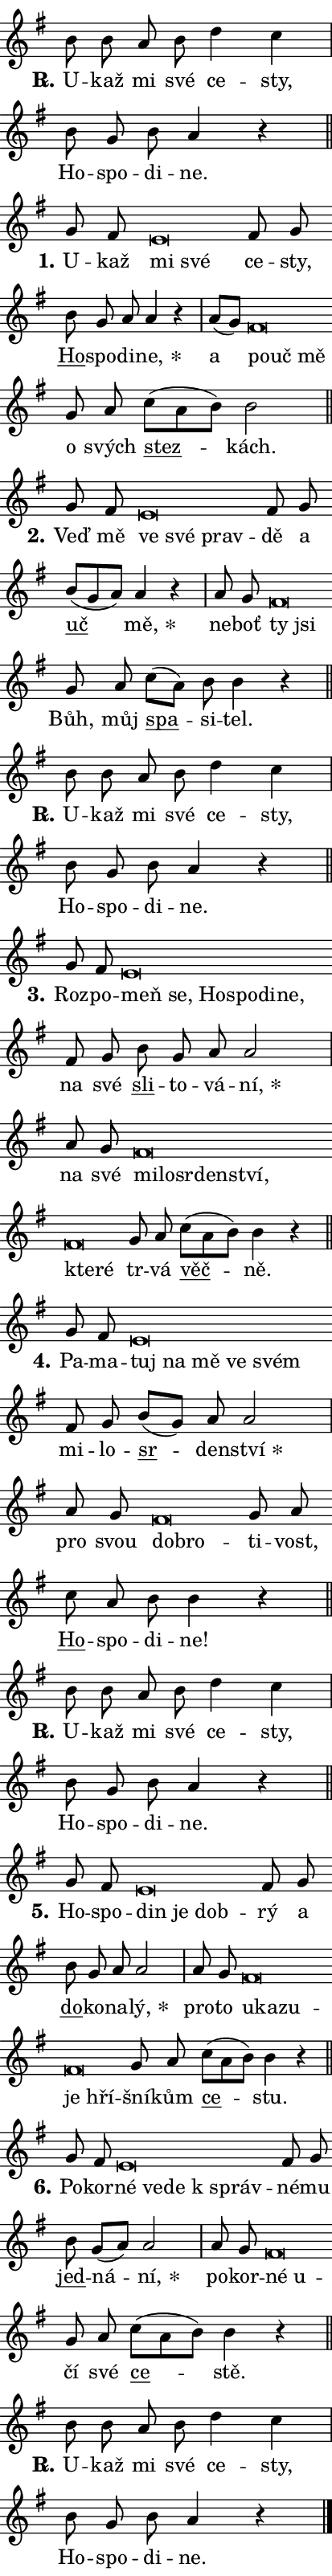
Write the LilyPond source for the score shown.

\version "2.24.0"
\header { tagline = "" }
\paper {
  indent = 0\cm
  top-margin = 0\cm
  right-margin = 0\cm
  bottom-margin = 0\cm
  left-margin = 0\cm
  paper-width = 7\cm
  page-breaking = #ly:one-page-breaking
  system-system-spacing.basic-distance = #11
  score-system-spacing.basic-distance = #11
  ragged-last = ##f
}


%% Author: Thomas Morley
%% https://lists.gnu.org/archive/html/lilypond-user/2020-05/msg00002.html
#(define (line-position grob)
"Returns position of @var[grob} in current system:
   @code{'start}, if at first time-step
   @code{'end}, if at last time-step
   @code{'middle} otherwise
"
  (let* ((col (ly:item-get-column grob))
         (ln (ly:grob-object col 'left-neighbor))
         (rn (ly:grob-object col 'right-neighbor))
         (col-to-check-left (if (ly:grob? ln) ln col))
         (col-to-check-right (if (ly:grob? rn) rn col))
         (break-dir-left
           (and
             (ly:grob-property col-to-check-left 'non-musical #f)
             (ly:item-break-dir col-to-check-left)))
         (break-dir-right
           (and
             (ly:grob-property col-to-check-right 'non-musical #f)
             (ly:item-break-dir col-to-check-right))))
        (cond ((eqv? 1 break-dir-left) 'start)
              ((eqv? -1 break-dir-right) 'end)
              (else 'middle))))

#(define (tranparent-at-line-position vctor)
  (lambda (grob)
  "Relying on @code{line-position} select the relevant enry from @var{vctor}.
Used to determine transparency,"
    (case (line-position grob)
      ((end) (not (vector-ref vctor 0)))
      ((middle) (not (vector-ref vctor 1)))
      ((start) (not (vector-ref vctor 2))))))

noteHeadBreakVisibility =
#(define-music-function (break-visibility)(vector?)
"Makes @code{NoteHead}s transparent relying on @var{break-visibility}"
#{
  \override NoteHead.transparent =
    #(tranparent-at-line-position break-visibility)
#})

#(define delete-ledgers-for-transparent-note-heads
  (lambda (grob)
    "Reads whether a @code{NoteHead} is transparent.
If so this @code{NoteHead} is removed from @code{'note-heads} from
@var{grob}, which is supposed to be @code{LedgerLineSpanner}.
As a result ledgers are not printed for this @code{NoteHead}"
    (let* ((nhds-array (ly:grob-object grob 'note-heads))
           (nhds-list
             (if (ly:grob-array? nhds-array)
                 (ly:grob-array->list nhds-array)
                 '()))
           ;; Relies on the transparent-property being done before
           ;; Staff.LedgerLineSpanner.after-line-breaking is executed.
           ;; This is fragile ...
           (to-keep
             (remove
               (lambda (nhd)
                 (ly:grob-property nhd 'transparent #f))
               nhds-list)))
      ;; TODO find a better method to iterate over grob-arrays, similiar
      ;; to filter/remove etc for lists
      ;; For now rebuilt from scratch
      (set! (ly:grob-object grob 'note-heads)  '())
      (for-each
        (lambda (nhd)
          (ly:pointer-group-interface::add-grob grob 'note-heads nhd))
        to-keep))))

hideNotes = {
  \noteHeadBreakVisibility #begin-of-line-visible
}
unHideNotes = {
  \noteHeadBreakVisibility #all-visible
}

% work-around for resetting accidentals
% https://lilypond.org/doc/v2.23/Documentation/notation/displaying-rhythms#unmetered-music
cadenzaMeasure = {
  \cadenzaOff
  \partial 1024 s1024
  \cadenzaOn
}

#(define-markup-command (accent layout props text) (markup?)
  "Underline accented syllable"
  (interpret-markup layout props
    #{\markup \override #'(offset . 4.3) \underline { #text }#}))

responsum = \markup \concat {
  "R" \hspace #-1.05 \path #0.1 #'((moveto 0 0.07) (lineto 0.9 0.8)) \hspace #0.05 "."
}

\layout {
    \context {
        \Staff
        \remove "Time_signature_engraver"
        \override LedgerLineSpanner.after-line-breaking = #delete-ledgers-for-transparent-note-heads
    }
    \context {
        \Voice {
            \override NoteHead.output-attributes = #'((class . "notehead"))
            \override Hairpin.height = #0.55
        }
    }
    \context {
        \Lyrics {
            \override StanzaNumber.output-attributes = #'((class . "stanzanumber"))
            \override LyricSpace.minimum-distance = #0.9
            \override LyricText.font-name = #"TeX Gyre Schola"
            \override LyricText.font-size = 1
            \override StanzaNumber.font-name = #"TeX Gyre Schola Bold"
            \override StanzaNumber.font-size = 1
        }
    }
}

% magnetic-lyrics.ily
%
%   written by
%     Jean Abou Samra <jean@abou-samra.fr>
%     Werner Lemberg <wl@gnu.org>
%
%   adapted by
%     Jiri Hon <jiri.hon@gmail.com>
%
% Version 2022-Apr-15

% https://www.mail-archive.com/lilypond-user@gnu.org/msg149350.html

#(define (Left_hyphen_pointer_engraver context)
   "Collect syllable-hyphen-syllable occurrences in lyrics and store
them in properties.  This engraver only looks to the left.  For
example, if the lyrics input is @code{foo -- bar}, it does the
following.

@itemize @bullet
@item
Set the @code{text} property of the @code{LyricHyphen} grob between
@q{foo} and @q{bar} to @code{foo}.

@item
Set the @code{left-hyphen} property of the @code{LyricText} grob with
text @q{foo} to the @code{LyricHyphen} grob between @q{foo} and
@q{bar}.
@end itemize

Use this auxiliary engraver in combination with the
@code{lyric-@/text::@/apply-@/magnetic-@/offset!} hook."
   (let ((hyphen #f)
         (text #f))
     (make-engraver
      (acknowledgers
       ((lyric-syllable-interface engraver grob source-engraver)
        (set! text grob)))
      (end-acknowledgers
       ((lyric-hyphen-interface engraver grob source-engraver)
        ;(when (not (grob::has-interface grob 'lyric-space-interface))
          (set! hyphen grob)));)
      ((stop-translation-timestep engraver)
       (when (and text hyphen)
         (ly:grob-set-object! text 'left-hyphen hyphen))
       (set! text #f)
       (set! hyphen #f)))))

#(define (lyric-text::apply-magnetic-offset! grob)
   "If the space between two syllables is less than the value in
property @code{LyricText@/.details@/.squash-threshold}, move the right
syllable to the left so that it gets concatenated with the left
syllable.

Use this function as a hook for
@code{LyricText@/.after-@/line-@/breaking} if the
@code{Left_@/hyphen_@/pointer_@/engraver} is active."
   (let ((hyphen (ly:grob-object grob 'left-hyphen #f)))
     (when hyphen
       (let ((left-text (ly:spanner-bound hyphen LEFT)))
         (when (grob::has-interface left-text 'lyric-syllable-interface)
           (let* ((common (ly:grob-common-refpoint grob left-text X))
                  (this-x-ext (ly:grob-extent grob common X))
                  (left-x-ext
                   (begin
                     ;; Trigger magnetism for left-text.
                     (ly:grob-property left-text 'after-line-breaking)
                     (ly:grob-extent left-text common X)))
                  ;; `delta` is the gap width between two syllables.
                  (delta (- (interval-start this-x-ext)
                            (interval-end left-x-ext)))
                  (details (ly:grob-property grob 'details))
                  (threshold (assoc-get 'squash-threshold details 0.2)))
             (when (< delta threshold)
               (let* (;; We have to manipulate the input text so that
                      ;; ligatures crossing syllable boundaries are not
                      ;; disabled.  For languages based on the Latin
                      ;; script this is essentially a beautification.
                      ;; However, for non-Western scripts it can be a
                      ;; necessity.
                      (lt (ly:grob-property left-text 'text))
                      (rt (ly:grob-property grob 'text))
                      (is-space (grob::has-interface hyphen 'lyric-space-interface))
                      (space (if is-space " " ""))
                      (space-markup (grob-interpret-markup grob " "))
                      (space-size (interval-length (ly:stencil-extent space-markup X)))
                      (extra-delta (if is-space space-size 0))
                      ;; Append new syllable.
                      (ltrt-space (if (and (string? lt) (string? rt))
                                (string-append lt space rt)
                                (make-concat-markup (list lt space rt))))
                      ;; Right-align `ltrt` to the right side.
                      (ltrt-space-markup (grob-interpret-markup
                               grob
                               (make-translate-markup
                                (cons (interval-length this-x-ext) 0)
                                (make-right-align-markup ltrt-space)))))
                 (begin
                   ;; Don't print `left-text`.
                   (ly:grob-set-property! left-text 'stencil #f)
                   ;; Set text and stencil (which holds all collected
                   ;; syllables so far) and shift it to the left.
                   (ly:grob-set-property! grob 'text ltrt-space)
                   (ly:grob-set-property! grob 'stencil ltrt-space-markup)
                   (ly:grob-translate-axis! grob (- (- delta extra-delta)) X))))))))))


#(define (lyric-hyphen::displace-bounds-first grob)
   ;; Make very sure this callback isn't triggered too early.
   (let ((left (ly:spanner-bound grob LEFT))
         (right (ly:spanner-bound grob RIGHT)))
     (ly:grob-property left 'after-line-breaking)
     (ly:grob-property right 'after-line-breaking)
     (ly:lyric-hyphen::print grob)))

squashThreshold = #0.4

\layout {
  \context {
    \Lyrics
    \consists #Left_hyphen_pointer_engraver
    \override LyricText.after-line-breaking =
      #lyric-text::apply-magnetic-offset!
    \override LyricHyphen.stencil = #lyric-hyphen::displace-bounds-first
    \override LyricText.details.squash-threshold = \squashThreshold
    \override LyricHyphen.minimum-distance = 0
    \override LyricHyphen.minimum-length = \squashThreshold
  }
}

squash = \override LyricText.details.squash-threshold = 9999
unSquash = \override LyricText.details.squash-threshold = \squashThreshold

left = \override LyricText.self-alignment-X = #LEFT
unLeft = \revert LyricText.self-alignment-X

starOffset = #(lambda (grob) 
                (let ((x_offset (ly:self-alignment-interface::aligned-on-x-parent grob)))
                  (if (= x_offset 0) 0 (+ x_offset 1.2))))

star = #(define-music-function (syllable)(string?)
"Append star separator at the end of a syllable"
#{
  \once \override LyricText.X-offset = #starOffset
  \lyricmode { \markup {
    #syllable
    \override #'((font-name . "TeX Gyre Schola Bold")) \hspace #0.2 \lower #0.65 \larger "*"
  } }
#})

starAccent = #(define-music-function (syllable)(string?)
"Append star separator at the end of a syllable and make accent"
#{
  \once \override LyricText.X-offset = #starOffset
  \lyricmode { \markup {
    \accent #syllable
    \override #'((font-name . "TeX Gyre Schola Bold")) \hspace #0.2 \lower #0.65 \larger "*"
  } }
#})

breath = #(define-music-function (syllable)(string?)
"Append breathing indicator at the end of a syllable"
#{
  \lyricmode { \markup { #syllable "+" } }
#})

optionalBreath = #(define-music-function (syllable)(string?)
"Append optional breathing indicator at the end of a syllable"
#{
  \lyricmode { \markup { #syllable "(+)" } }
#})


\score {
    <<
        \new Voice = "melody" { \cadenzaOn \key g \major \relative { b'8 b a b d4 c \cadenzaMeasure \bar "|" b8 g b a4 r \cadenzaMeasure \bar "||" \break } }
        \new Lyrics \lyricsto "melody" { \lyricmode { \set stanza = \responsum
U -- kaž mi své ce -- sty, Ho -- spo -- di -- ne. } }
    >>
    \layout {}
}

\score {
    <<
        \new Voice = "melody" { \cadenzaOn \key g \major \relative { g'8 fis e\breve*1/16 \hideNotes \breve*1/16 \bar "" \unHideNotes fis8 g \bar "" b g a a4 r \cadenzaMeasure \bar "|" a8[( g)] fis\breve*1/16 \hideNotes \breve*1/16 \breve*1/16 \bar "" \unHideNotes g8 a \bar "" c[( a b)] b2 \cadenzaMeasure \bar "||" \break } }
        \new Lyrics \lyricsto "melody" { \lyricmode { \set stanza = "1."
U -- kaž \left mi \squash své \unLeft \unSquash ce -- sty, \markup \accent Ho -- spo -- di -- \star ne, a \left po -- \squash uč mě \unLeft \unSquash o svých \markup \accent stez -- kách. } }
    >>
    \layout {}
}

\score {
    <<
        \new Voice = "melody" { \cadenzaOn \key g \major \relative { g'8 fis e\breve*1/16 \hideNotes \breve*1/16 \breve*1/16 \bar "" \unHideNotes fis8 g \bar "" b[( g a)] a4 r \cadenzaMeasure \bar "|" a8 g fis\breve*1/16 \hideNotes \breve*1/16 \bar "" \unHideNotes g8 a \bar "" c[( a)] b b4 r \cadenzaMeasure \bar "||" \break } }
        \new Lyrics \lyricsto "melody" { \lyricmode { \set stanza = "2."
Veď mě \left ve \squash své prav -- \unLeft \unSquash dě a \markup \accent uč \star mě, ne -- boť \left ty \squash jsi \unLeft \unSquash Bůh, můj \markup \accent spa -- si -- tel. } }
    >>
    \layout {}
}

\score {
    <<
        \new Voice = "melody" { \cadenzaOn \key g \major \relative { b'8 b a b d4 c \cadenzaMeasure \bar "|" b8 g b a4 r \cadenzaMeasure \bar "||" \break } }
        \new Lyrics \lyricsto "melody" { \lyricmode { \set stanza = \responsum
U -- kaž mi své ce -- sty, Ho -- spo -- di -- ne. } }
    >>
    \layout {}
}

\score {
    <<
        \new Voice = "melody" { \cadenzaOn \key g \major \relative { g'8 fis e\breve*1/16 \hideNotes \breve*1/16 \bar "" \breve*1/16 \bar "" \breve*1/16 \bar "" \breve*1/16 \breve*1/16 \bar "" \unHideNotes fis8 g \bar "" b g a a2 \cadenzaMeasure \bar "|" a8 g fis\breve*1/16 \hideNotes \breve*1/16 \bar "" \breve*1/16 \bar "" \breve*1/16 \bar "" \breve*1/16 \bar "" \breve*1/16 \breve*1/16 \bar "" \unHideNotes g8 a \bar "" c[( a b)] b4 r \cadenzaMeasure \bar "||" \break } }
        \new Lyrics \lyricsto "melody" { \lyricmode { \set stanza = "3."
Roz -- po -- \left meň \squash se, Ho -- spo -- di -- ne, \unLeft \unSquash na své \markup \accent sli -- to -- vá -- \star ní, na své \left mi -- \squash lo -- sr -- den -- ství, kte -- ré \unLeft \unSquash tr -- vá \markup \accent věč -- ně. } }
    >>
    \layout {}
}

\score {
    <<
        \new Voice = "melody" { \cadenzaOn \key g \major \relative { g'8 fis e\breve*1/16 \hideNotes \breve*1/16 \bar "" \breve*1/16 \bar "" \breve*1/16 \breve*1/16 \bar "" \unHideNotes fis8 g \bar "" b[( g)] a a2 \cadenzaMeasure \bar "|" a8 g fis\breve*1/16 \hideNotes \breve*1/16 \bar "" \unHideNotes g8 a \bar "" c a b b4 r \cadenzaMeasure \bar "||" \break } }
        \new Lyrics \lyricsto "melody" { \lyricmode { \set stanza = "4."
Pa -- ma -- \left tuj \squash na mě ve svém \unLeft \unSquash mi -- lo -- \markup \accent sr -- den -- \star ství pro svou \left dob -- \squash ro -- \unLeft \unSquash ti -- vost, \markup \accent Ho -- spo -- di -- ne! } }
    >>
    \layout {}
}

\score {
    <<
        \new Voice = "melody" { \cadenzaOn \key g \major \relative { b'8 b a b d4 c \cadenzaMeasure \bar "|" b8 g b a4 r \cadenzaMeasure \bar "||" \break } }
        \new Lyrics \lyricsto "melody" { \lyricmode { \set stanza = \responsum
U -- kaž mi své ce -- sty, Ho -- spo -- di -- ne. } }
    >>
    \layout {}
}

\score {
    <<
        \new Voice = "melody" { \cadenzaOn \key g \major \relative { g'8 fis e\breve*1/16 \hideNotes \breve*1/16 \breve*1/16 \bar "" \unHideNotes fis8 g \bar "" b g a a2 \cadenzaMeasure \bar "|" a8 g fis\breve*1/16 \hideNotes \breve*1/16 \bar "" \breve*1/16 \bar "" \breve*1/16 \breve*1/16 \bar "" \unHideNotes g8 a \bar "" c[( a b)] b4 r \cadenzaMeasure \bar "||" \break } }
        \new Lyrics \lyricsto "melody" { \lyricmode { \set stanza = "5."
Ho -- spo -- \left din \squash je dob -- \unLeft \unSquash rý a \markup \accent do -- ko -- na -- \star lý, pro -- to \left u -- \squash ka -- zu -- je hří -- \unLeft \unSquash šní -- kům \markup \accent ce -- stu. } }
    >>
    \layout {}
}

\score {
    <<
        \new Voice = "melody" { \cadenzaOn \key g \major \relative { g'8 fis e\breve*1/16 \hideNotes \breve*1/16 \bar "" \breve*1/16 \breve*1/16 \bar "" \unHideNotes fis8 g \bar "" b g[( a)] a2 \cadenzaMeasure \bar "|" a8 g fis\breve*1/16 \hideNotes \breve*1/16 \bar "" \unHideNotes g8 a \bar "" c[( a b)] b4 r \cadenzaMeasure \bar "||" \break } }
        \new Lyrics \lyricsto "melody" { \lyricmode { \set stanza = "6."
Po -- kor -- \left né \squash ve -- de "k správ" -- \unLeft \unSquash né -- mu \markup \accent jed -- ná -- \star ní, po -- kor -- \left né \squash u -- \unLeft \unSquash čí své \markup \accent ce -- stě. } }
    >>
    \layout {}
}

\score {
    <<
        \new Voice = "melody" { \cadenzaOn \key g \major \relative { b'8 b a b d4 c \cadenzaMeasure \bar "|" b8 g b a4 r \cadenzaMeasure \bar "||" \break } \bar "|." }
        \new Lyrics \lyricsto "melody" { \lyricmode { \set stanza = \responsum
U -- kaž mi své ce -- sty, Ho -- spo -- di -- ne. } }
    >>
    \layout {}
}
